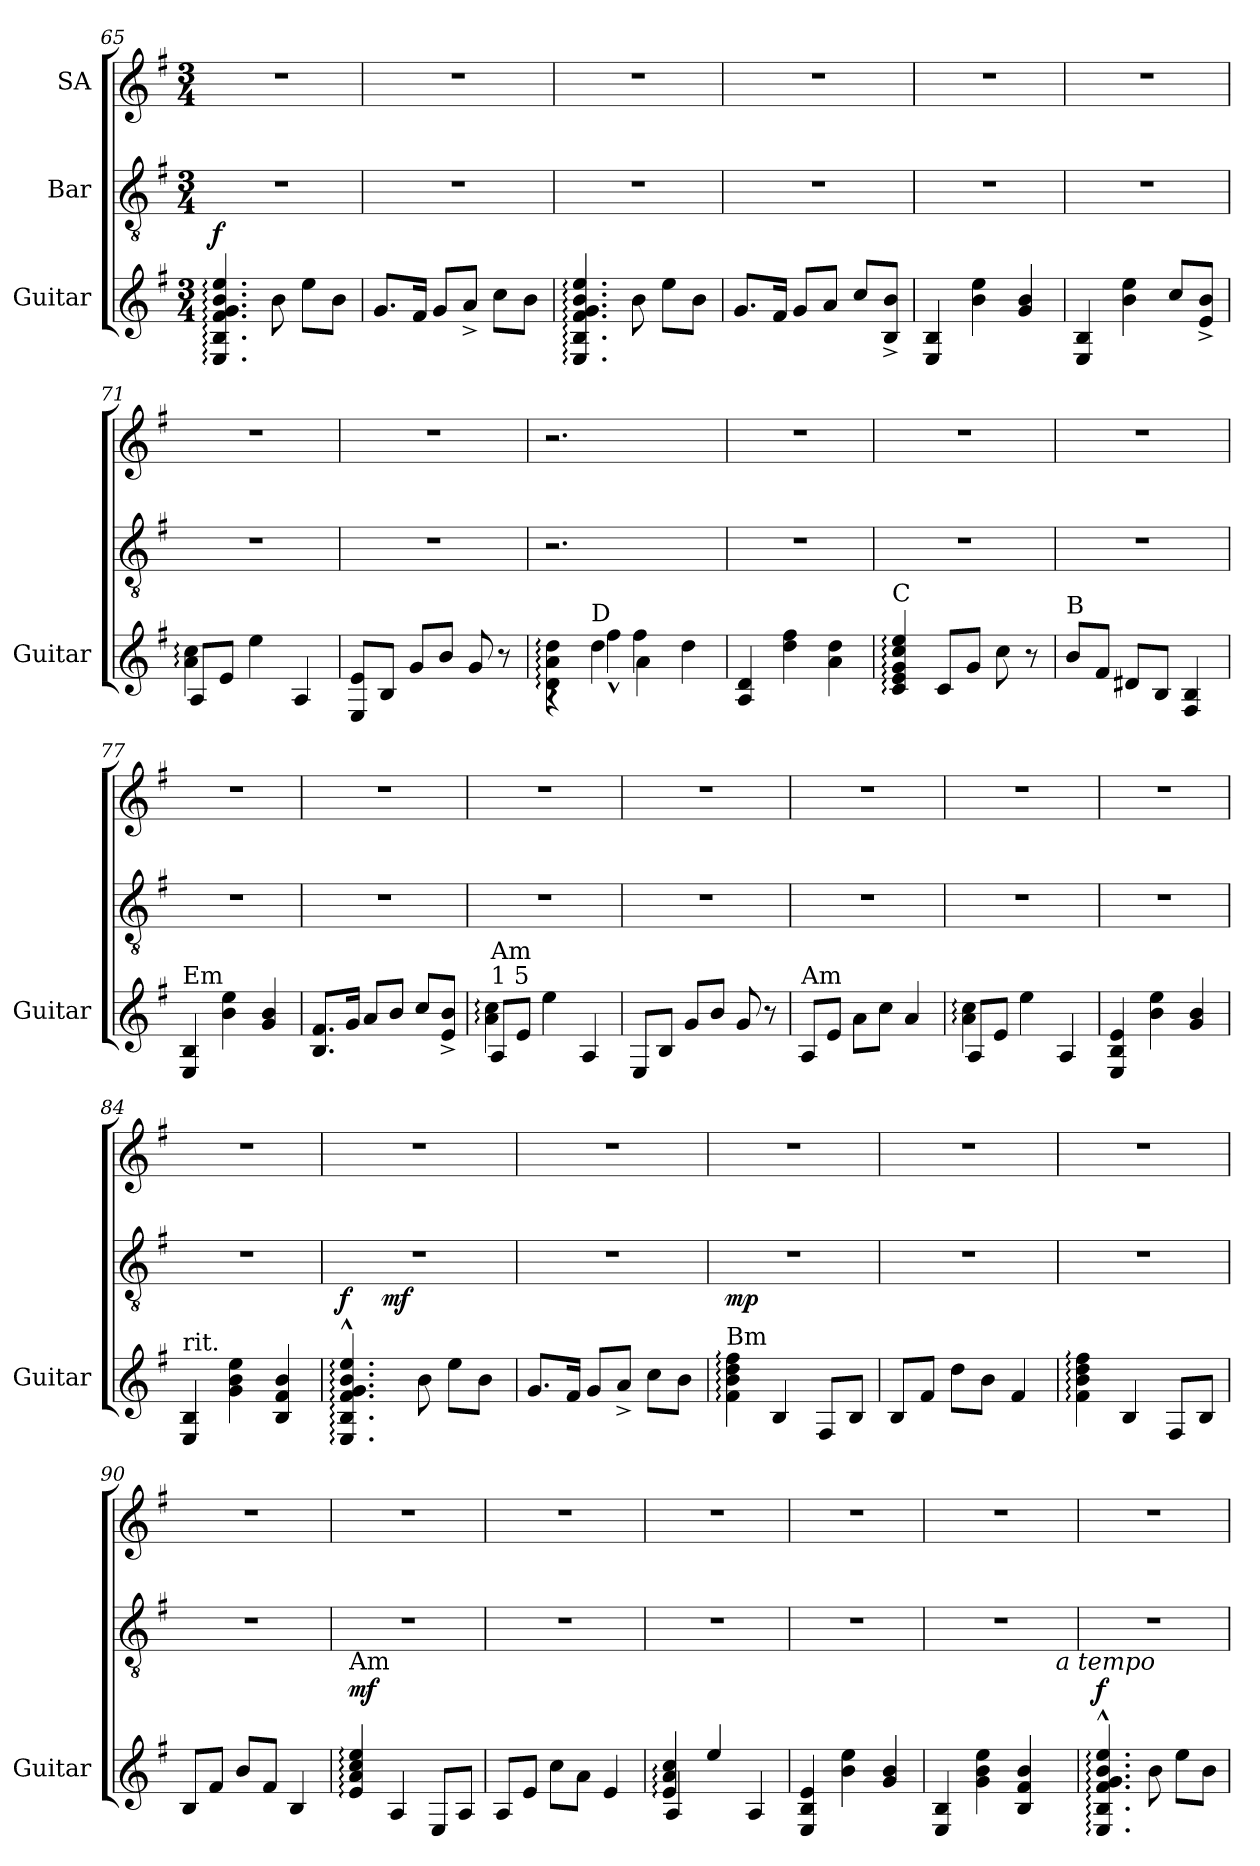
**kern	**dynam	**kern	**kern
*part3	*part3	*part2	*part1
*staff3	*staff3	*staff2	*staff1
*I"Guitar	*	*I"Bar	*I"SA
*I'Guitar	*	*	*
!!LO:PB:g=z
*clefG2	*	*clefGv2	*clefG2
*ITrd7c12	*	*	*
*k[f#]	*	*k[f#]	*k[f#]
*G:	*	*G:	*G:
*M3/4	*	*M3/4	*M3/4
=65	=65	=65	=65
!	!LO:DY:a	!	!
4.EE/: 4.BB/: 4.F#/: 4.G/: 4.B/: 4.e/:	f	2.r	2.r
8B\	.	.	.
8e\L	.	.	.
8B\J	.	.	.
=66	=66	=66	=66
8.G/L	.	2.r	2.r
16F#/Jk	.	.	.
8G/L	.	.	.
8A^</J	.	.	.
8c\L	.	.	.
8B\J	.	.	.
=67	=67	=67	=67
4.EE/: 4.BB/: 4.F#/: 4.G/: 4.B/: 4.e/:	.	2.r	2.r
8B\	.	.	.
8e\L	.	.	.
8B\J	.	.	.
=68	=68	=68	=68
8.G/L	.	2.r	2.r
16F#/Jk	.	.	.
8G/L	.	.	.
8A/J	.	.	.
8c/L	.	.	.
8BB/^< 8B/^<J	.	.	.
=69	=69	=69	=69
4EE/ 4BB/	.	2.r	2.r
4B\ 4e\	.	.	.
4G/ 4B/	.	.	.
=70	=70	=70	=70
4EE/ 4BB/	.	2.r	2.r
4B\ 4e\	.	.	.
8c/L	.	.	.
8E/^< 8B/^<J	.	.	.
=71	=71	=71	=71
*^	*	*	*
8AA/L	4A\: 4c\:	.	2.r	2.r
8E/J	.	.	.	.
4e:\	4ryy	.	.	.
4ryy	4AA/	.	.	.
!!LO:LB:g=z
=72	=72	=72	=72	=72
!LO:TX:a:t=Em	!	!	!	!
*v	*v	*	*	*
8EE/ 8E/L	.	2.r	2.r
8BB/J	.	.	.
8G/L	.	.	.
8B/J	.	.	.
8G/	.	.	.
8r	.	.	.
=73	=73	=73	=73
*^	*	*	*
*	*^	*	*	*
4ryy	4rA	4D\: 4A\: 4d\:	.	2.r	2.r
!LO:TX:a:t=D	!	!	!	!	!
4d\	4f#:^^<\	4ryy	.	.	.
4ryy	4A\	4f#\	.	.	.
4d\	4ryy	4ryy	.	4ryy	4ryy
*v	*v	*v	*	*	*
=74	=74	=74	=74
4AA/ 4D/	.	2.r	2.r
4d\ 4f#\	.	.	.
4A\ 4d\	.	.	.
=75	=75	=75	=75
!LO:TX:a:t=C	!	!	!
4C/: 4E/: 4G/: 4c/: 4e/:	.	2.r	2.r
8C/L	.	.	.
8G/J	.	.	.
8c\	.	.	.
8r	.	.	.
=76	=76	=76	=76
!LO:TX:a:t=B	!	!	!
8B/L	.	2.r	2.r
8F#/J	.	.	.
8D#X/L	.	.	.
8BB/J	.	.	.
4FF#/ 4BB/	.	.	.
=77	=77	=77	=77
!LO:TX:a:t=Em	!	!	!
4EE/ 4BB/	.	2.r	2.r
4B\ 4e\	.	.	.
4G/ 4B/	.	.	.
=78	=78	=78	=78
8.BB/ 8.F#/L	.	2.r	2.r
16G/Jk	.	.	.
8A/L	.	.	.
8B/J	.	.	.
8c/L	.	.	.
8E/^< 8B/^<J	.	.	.
!!LO:LB:g=z
=79	=79	=79	=79
*^	*	*	*
!LO:TX:a:t=1 5	!	!	!	!
!LO:TX:a:t=Am	!	!	!	!
8AA/L	4A\: 4c\:	.	2.r	2.r
8E/J	.	.	.	.
4e:\	4ryy	.	.	.
4ryy	4AA/	.	.	.
=80	=80	=80	=80	=80
!LO:TX:a:t=Em	!	!	!	!
*v	*v	*	*	*
8EE/L	.	2.r	2.r
8BB/J	.	.	.
8G/L	.	.	.
8B/J	.	.	.
8G/	.	.	.
8r	.	.	.
=81	=81	=81	=81
!LO:TX:a:t=Am	!	!	!
8AA/L	.	2.r	2.r
8E/J	.	.	.
8A\L	.	.	.
8c\J	.	.	.
4A/	.	.	.
=82	=82	=82	=82
*^	*	*	*
8AA/L	4A\: 4c\:	.	2.r	2.r
8E/J	.	.	.	.
4e:\	4ryy	.	.	.
4ryy	4AA/	.	.	.
=83	=83	=83	=83	=83
!LO:TX:a:t=Em	!	!	!	!
*v	*v	*	*	*
4EE/ 4BB/ 4E/	.	2.r	2.r
4B\ 4e\	.	.	.
4G/ 4B/	.	.	.
=84	=84	=84	=84
!LO:TX:a:t=rit.	!	!	!
4EE/ 4BB/	.	2.r	2.r
4G\ 4B\ 4e\	.	.	.
4BB/ 4F#/ 4B/	.	.	.
=85	=85	=85	=85
!LO:TX:a:i:t=a tempo	!	!	!
!	!LO:DY:a	!	!
*^	*	*	*
4.EE/:^^< 4.BB/:^^< 4.F#/:^^< 4.G/:^^< 4.B/:^^< 4.e/:^^<	8..ryy	f	2.r	2.r
!	!	!LO:DY:a	!	!
.	2ryy	mf	.	.
8B\	.	.	.	.
8e\L	.	.	.	.
8B\J	.	.	.	.
.	32ryy	.	.	.
*v	*v	*	*	*
!!LO:LB:g=z
=86	=86	=86	=86
8.G/L	.	2.r	2.r
16F#/Jk	.	.	.
8G/L	.	.	.
8A^</J	.	.	.
8c\L	.	.	.
8B\J	.	.	.
=87	=87	=87	=87
!LO:TX:a:t=Bm	!	!	!
!	!LO:DY:a	!	!
4F#\: 4B\: 4d\: 4f#\:	mp	2.r	2.r
4BB/	.	.	.
8FF#/L	.	.	.
8BB/J	.	.	.
=88	=88	=88	=88
8BB/L	.	2.r	2.r
8F#/J	.	.	.
8d\L	.	.	.
8B\J	.	.	.
4F#/	.	.	.
=89	=89	=89	=89
4F#\: 4B\: 4d\: 4f#\:	.	2.r	2.r
4BB/	.	.	.
8FF#/L	.	.	.
8BB/J	.	.	.
=90	=90	=90	=90
8BB/L	.	2.r	2.r
8F#/J	.	.	.
8B/L	.	.	.
8F#/J	.	.	.
4BB/	.	.	.
=91	=91	=91	=91
!LO:TX:a:t=Am	!	!	!
!	!LO:DY:a	!	!
4E/: 4A/: 4c/: 4e/:	mf	2.r	2.r
4AA/	.	.	.
8EE/L	.	.	.
8AA/J	.	.	.
=92	=92	=92	=92
8AA/L	.	2.r	2.r
8E/J	.	.	.
8c\L	.	.	.
8A\J	.	.	.
4E/	.	.	.
!!LO:LB:g=z
=93	=93	=93	=93
*^	*	*	*
4AA/	4E/: 4A/: 4c/:	.	2.r	2.r
4e:/	4ryy	.	.	.
4ryy	4AA/	.	.	.
=94	=94	=94	=94	=94
!LO:TX:a:t=Em	!	!	!	!
*v	*v	*	*	*
4EE/ 4BB/ 4E/	.	2.r	2.r
4B\ 4e\	.	.	.
4G/ 4B/	.	.	.
=95	=95	=95	=95
!LO:TX:a:t=rit.	!	!	!
*^	*	*	*
4EE/ 4BB/	2ryy	.	2.r	2.r
4G\ 4B\ 4e\	.	.	.	.
4BB/ 4F#/ 4B/	8ryy	.	.	.
.	32ryy	.	.	.
!	!LO:TX:a:i:t=a tempo	!	!	!
.	16.ryy	.	.	.
=96	=96	=96	=96	=96
!	!	!LO:DY:a	!	!
*v	*v	*	*	*
4.EE/:^^< 4.BB/:^^< 4.F#/:^^< 4.G/:^^< 4.B/:^^< 4.e/:^^<	f	2.r	2.r
8B\	.	.	.
8e\L	.	.	.
8B\J	.	.	.
=	=	=	=
*-	*-	*-	*-
